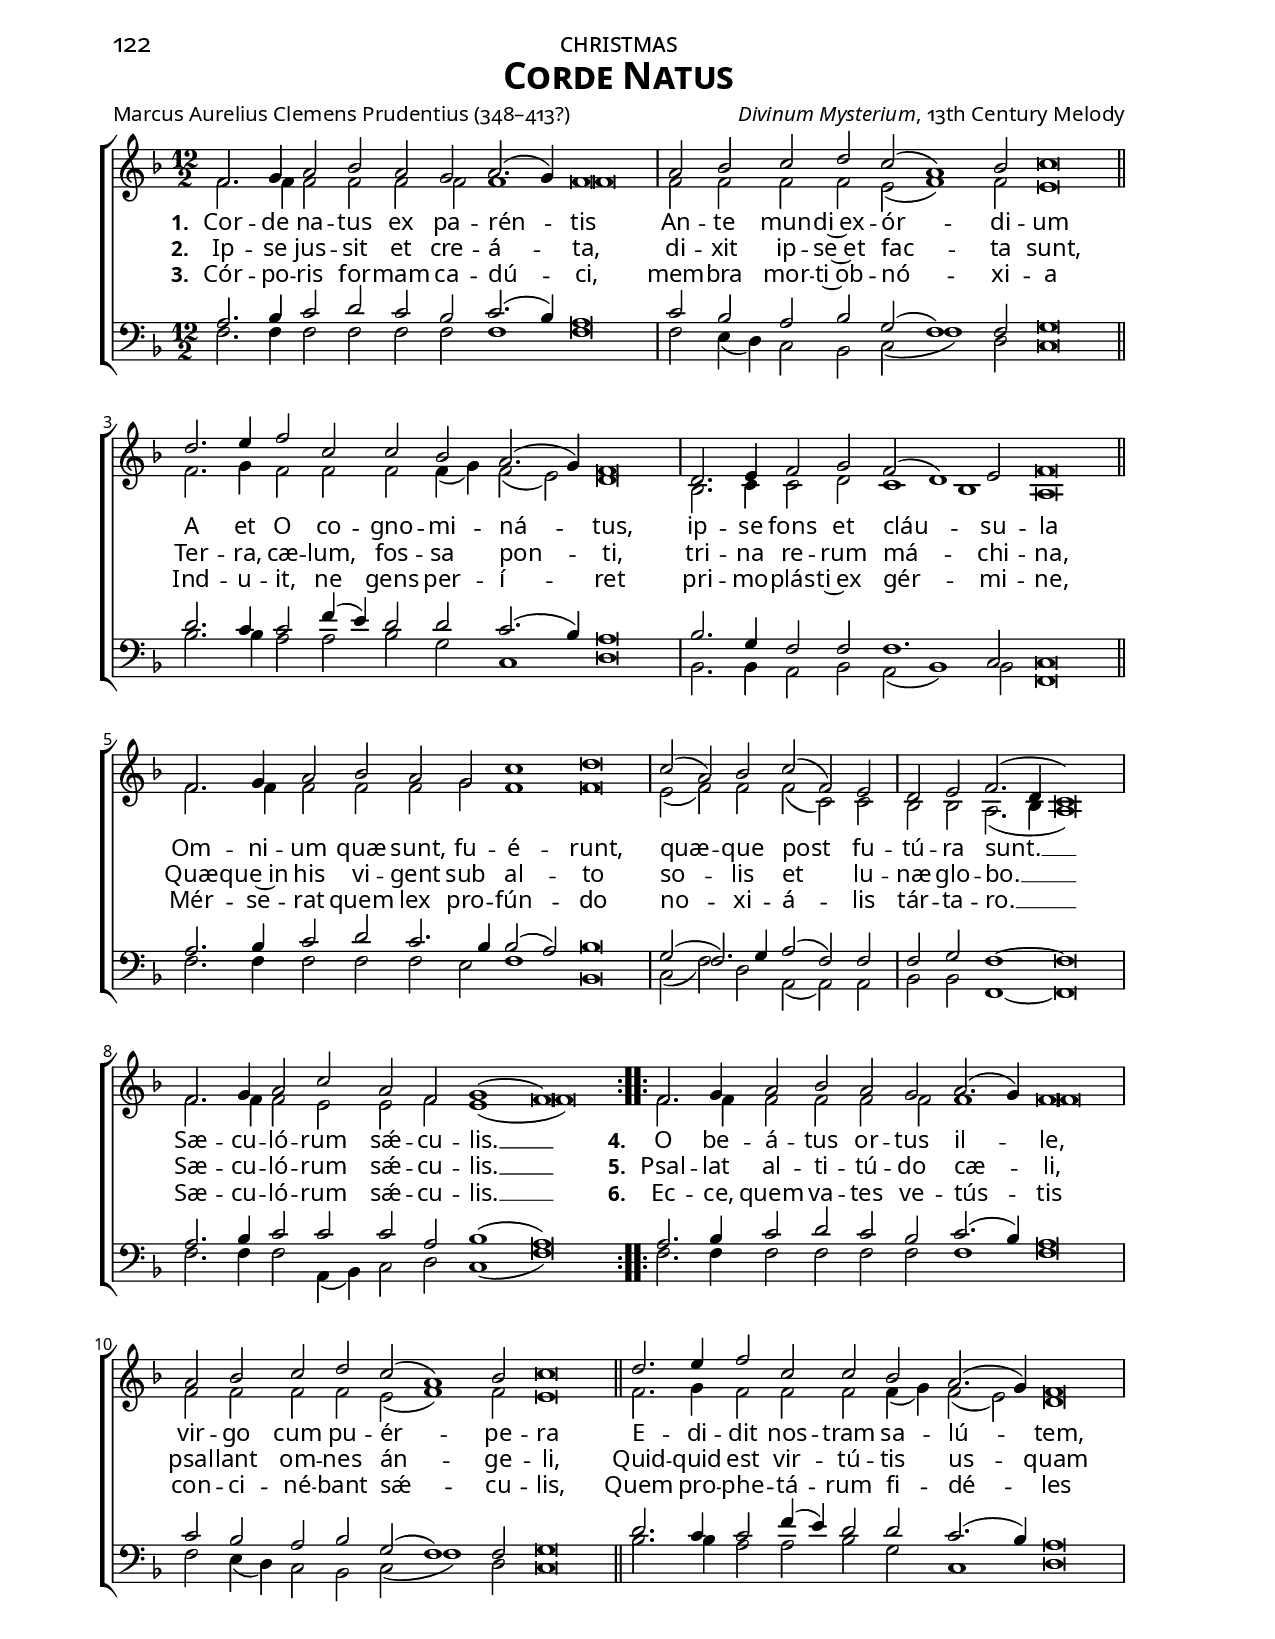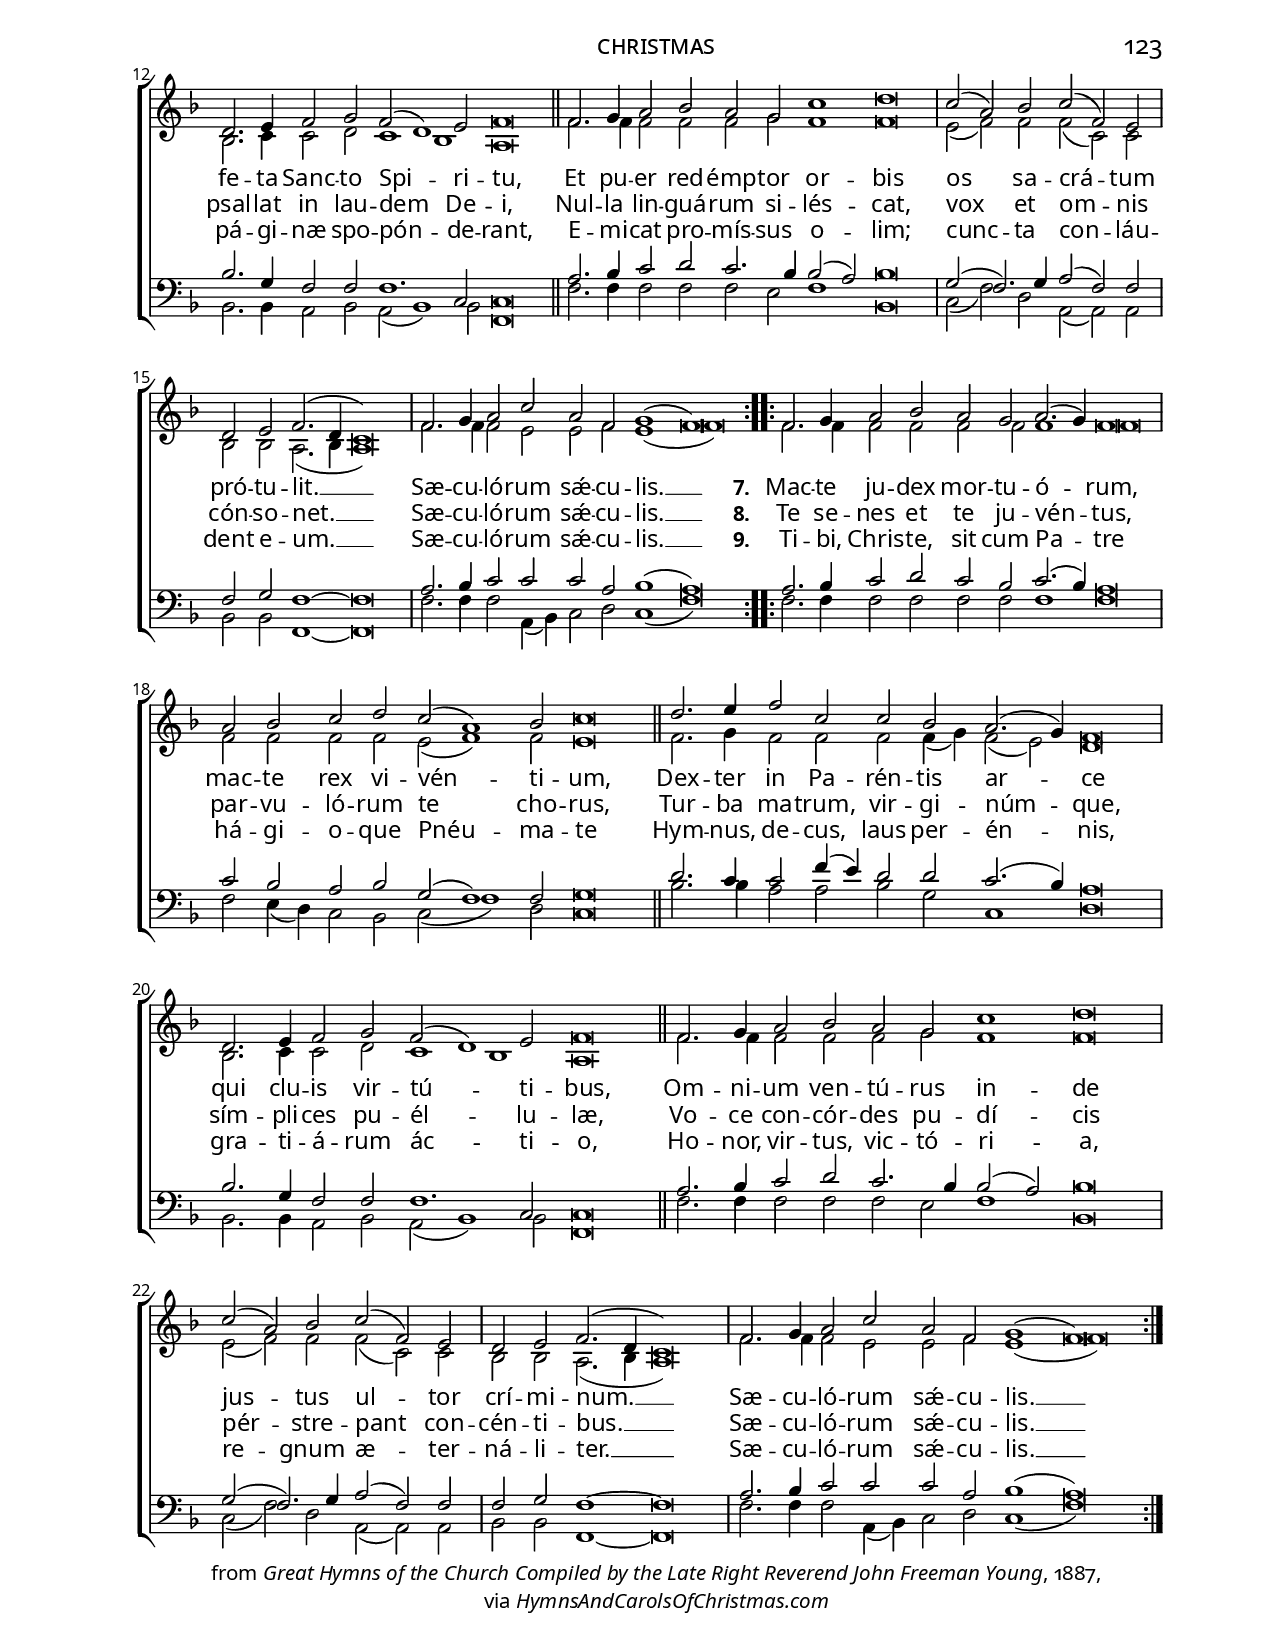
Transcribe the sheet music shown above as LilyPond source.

\version "2.24.0"
\include "util.ly"
\header {
  title = \markup{\override #'(font-name . "Garamond Premier Pro Semibold"){ \abs-fontsize #18 \smallCapsOldStyle"Corde Natus"}}
  poet = \markup\oldStyleNum"Marcus Aurelius Clemens Prudentius (348–413?)"
  composer = \markup\concat{\italic"Divinum Mysterium" \oldStyleNum", 13th Century Melody"}
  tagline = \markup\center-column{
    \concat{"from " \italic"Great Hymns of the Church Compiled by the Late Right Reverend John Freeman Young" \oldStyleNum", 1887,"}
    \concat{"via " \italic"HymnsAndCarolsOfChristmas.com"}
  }
}
\paper {
  %print-all-headers = ##t
  paper-height = 11\in
  paper-width = 8.5\in
  indent = 0\in
  %system-system-spacing = #'((basic-distance . 10) (padding . 0))
  system-system-spacing =
    #'((basic-distance . 0)
       (minimum-distance . 0)
       (padding . -5)
       (stretchability . 100))
  ragged-last-bottom = ##f
  ragged-bottom = ##f
  two-sided = ##t
  inner-margin = 1\in
  outer-margin = 0.75\in
  top-margin = 0.26\in
  bottom-margin = 0.25\in
  first-page-number = #122
  print-first-page-number = ##t
  headerLine = \markup{\override #'(font-name . "Garamond Premier Pro") \smallCapsOldStyle"christmas"}
  oddHeaderMarkup = \markup\fill-line{
     \override #'(font-name . "Garamond Premier Pro")\abs-fontsize #12.5
     \combine 
        \fill-line{"" \if \should-print-page-number
        \oldStylePageNum""
        }
        \fill-line{\headerLine}
  }
  evenHeaderMarkup = \markup {
     \override #'(font-name . "Garamond Premier Pro")\abs-fontsize #12.5
     \combine
        \if \should-print-page-number
        \oldStylePageNum""
        \fill-line{\headerLine}
  }
}
#(set-global-staff-size 18) \paper{ #(define fonts (make-pango-font-tree "Garamond Premier Pro" "Garamond Premier Pro" "Garamond Premier Pro" (/ 18 20))) }
%6.14 #(set-global-staff-size 14) \paper{ #(define fonts (make-pango-font-tree "Garamond Premier Pro" "Garamond Premier Pro" "Garamond Premier Pro" (/ 14 20))) }
%6x9 #(set-global-staff-size 14.5) \paper{ #(define fonts (make-pango-font-tree "Garamond Premier Pro" "Garamond Premier Pro" "Garamond Premier Pro" (/ 14.5 20))) }
global = {
  \key f \major
  \time 12/2
  \autoBeamOff
  \override DynamicLineSpanner.staff-padding = #0.0
  \override DynamicLineSpanner.Y-extent = #'(-1 . 1)
}

sopMusic = \relative c' {
  \repeat volta 3 {
    f2. g4 a2 bes a g a2.( g4) f\breve |
    a2 bes c d c( a1) bes2 c\breve \bar "||"
    
    d2. e4 f2 c c bes a2.( g4) f\breve |
    d2. e4 f2 g f( d1) e2 f\breve \bar "||"
    
    f2. g4 a2 bes a g c1 d\breve |
    \partial 2*6 c2( a) bes c( f,) e |
    
    \partial 2*8 d2 e f2.( d4 c\breve) |
    f2. g4 a2 c a f g1( f\breve)
  }
}
sopWords = \lyricmode {
  
}

altoMusic = \relative c' {
  f2. f4 f2 f f f f1 f\breve |
  f2 f f f e( f1) f2 e\breve \bar "||"
  
  f2. g4 f2 f f f4( g) f2( e) d\breve |
  bes2. c4 c2 d c1 bes a\breve \bar "||"
  
  f'2. f4 f2 f f g f1 f\breve |
  e2( f) f f( c) c |
  
  bes2 bes a2.( bes4 a\breve) |
  f'2. f4 f2 e e f e1( f\breve)
}
altoWords = \lyricmode {
  \dropLyricsIX
  \set associatedVoice = "sopranos"
  \set stanza = #"1. "
  Cor -- de na -- tus ex pa -- rén -- tis
  An -- te mun -- di~ex -- ór -- di -- um
  A et O co -- gno -- mi -- ná -- tus,
  ip -- se fons et cláu -- su -- la
  Om -- ni -- um quæ sunt, fu -- é -- runt,
  quæ -- que post fu -- tú -- ra sunt. __
  Sæ -- cu -- ló -- rum sǽ -- cu -- lis. __
  
  \set stanza = #"4. "
  O be -- á -- tus or -- tus il -- le,
  vir -- go cum pu -- ér -- pe -- ra
  E -- di -- dit nos -- tram sa -- lú -- tem,
  fe -- ta Sanc -- to Spi -- ri -- tu,
  Et pu -- er red -- émp -- tor or -- bis
  os sa -- crá -- tum pró -- tu -- lit. __
  Sæ -- cu -- ló -- rum sǽ -- cu -- lis. __
  
  
  \set stanza = #"7. "
  Mac -- te ju -- dex mor -- tu -- ó -- rum,
  mac -- te rex vi -- vén -- ti -- um,
  Dex -- ter in Pa -- rén -- tis ar -- ce
  qui clu -- is vir -- tú -- ti -- bus,
  Om -- ni -- um ven -- tú -- rus in -- de
  jus -- tus ul -- tor crí -- mi -- num. __
  Sæ -- cu -- ló -- rum sǽ -- cu -- lis. __
}
altoWordsII = \lyricmode {
  \dropLyricsIX
%\markup\italic
  \set associatedVoice = "sopranos"
  \set stanza = #"2. "
  Ip -- se jus -- sit et cre -- á -- ta,
  di -- xit ip -- se~et fac -- ta sunt,
  Ter -- ra, cæ -- lum, fos -- sa pon -- ti,
  tri -- na re -- rum má -- chi -- na,
  Quæ -- que~in his vi -- gent sub al -- to
  so -- lis et lu -- næ glo -- bo. __
  Sæ -- cu -- ló -- rum sǽ -- cu -- lis. __
  
  \set stanza = #"5. "
  Psal -- lat al -- ti -- tú -- do cæ -- li,
  psal -- lant om -- nes án -- ge -- li,
  Quid -- quid est vir -- tú -- tis us -- quam
  psal -- lat in lau -- dem De -- i,
  Nul -- la lin -- guá -- rum si -- lés -- cat,
  vox et om -- nis cón -- so -- net. __
  Sæ -- cu -- ló -- rum sǽ -- cu -- lis. __
  
  \set stanza = #"8. "
  Te se -- nes et te ju -- vén -- tus,
  par -- vu -- ló -- rum te cho -- rus,
  Tur -- ba ma -- trum, vir -- gi -- núm -- que,
  sím -- pli -- ces pu -- él -- lu -- læ,
  Vo -- ce con -- cór -- des pu -- dí -- cis
  pér -- stre -- pant con -- cén -- ti -- bus. __
  Sæ -- cu -- ló -- rum sǽ -- cu -- lis. __
}
altoWordsIII = \lyricmode {
  \dropLyricsIX
  \set associatedVoice = "sopranos"
  \set stanza = #"3. "
  Cór -- po -- ris for -- mam ca -- dú -- ci,
  mem -- bra mor -- ti~ob -- nó -- xi -- a
  Ind -- u -- it, ne gens per -- í -- ret
  pri -- mo -- plás -- ti~ex gér -- mi -- ne,
  Mér -- se -- rat quem lex pro -- fún -- do
  no -- xi -- á -- lis tár -- ta -- ro. __
  Sæ -- cu -- ló -- rum sǽ -- cu -- lis. __
  
  
  \set stanza = #"6. "
  Ec -- ce, quem va -- tes ve -- tús -- tis
  con -- ci -- né -- bant sǽ -- cu -- lis,
  Quem pro -- phe -- tá -- rum fi -- dé -- les
  pá -- gi -- næ spo -- pón -- de -- rant,
  E -- mi -- cat pro -- mís -- sus o -- lim;
  cunc -- ta con -- láu -- dent e -- um. __
  Sæ -- cu -- ló -- rum sǽ -- cu -- lis. __
  
  \set stanza = #"9. "
  Ti -- bi, Chris -- te, sit cum Pa -- tre
  há -- gi -- o -- que Pnéu -- ma -- te
  Hym -- nus, de -- cus, laus per -- én -- nis,
  gra -- ti -- á -- rum ác -- ti -- o,
  Ho -- nor, vir -- tus, vic -- tó -- ri -- a,
  re -- gnum æ -- ter -- ná -- li -- ter. __
  Sæ -- cu -- ló -- rum sǽ -- cu -- lis. __
}
altoWordsIV = \lyricmode {
  \set associatedVoice = "sopranos"
}
altoWordsV = \lyricmode {
  \set associatedVoice = "sopranos"
}
altoWordsVI = \lyricmode {
  \set associatedVoice = "sopranos"
}
altoWordsVII = \lyricmode {
  \set associatedVoice = "sopranos"
}
altoWordsVIII = \lyricmode {
  \set associatedVoice = "sopranos"
}
altoWordsIX = \lyricmode {
  \set associatedVoice = "sopranos"
}
tenorMusic = \relative c' {
  a2. bes4 c2 d c bes c2.( bes4) a\breve |
  c2 bes a bes g( f1) f2 g\breve \bar "||"
  
  d'2. c4 c2 f4( e) d2 d c2.( bes4) a\breve |
  bes2. g4 f2 f f1. c2 c\breve \bar "||"
  
  a'2. bes4 c2 d c2. bes4 bes2( a) bes\breve |
  g2( f2.) g4 a2( f) f |
  
  f2 g f1~f\breve |
  a2. bes4 c2 c c a bes1( a\breve)
}
tenorWords = \lyricmode {

}

bassMusic = \relative c {
  f2. f4 f2 f f f f1 f\breve |
  f2 e4( d) c2 bes c( f1) d2 c\breve \bar "||"
  
  bes'2. bes4 a2 a bes g c,1 d\breve |
  bes2. bes4 a2 bes a( bes1) bes2 f\breve \bar "||"
  
  f'2. f4 f2 f f e f1 bes,\breve |
  c2( f) d a( a) a |
  
  bes2 bes f1~ f\breve |
  f'2. f4 f2 a,4( bes) c2 d c1( f\breve)
}
bassWords = \lyricmode {

}

pianoRH = \relative c' {
  
}
pianoLH = \relative c' {
  
}

\score {
  <<
   \new ChoirStaff <<
    \new Staff = women <<
      \new Voice = "sopranos" { \voiceOne << \global \repeat unfold3\sopMusic >> }
      \new Voice = "altos" { \voiceTwo << \global \repeat unfold3\altoMusic >> }
    >>
    \new Lyrics \with { alignAboveContext = #"women" \override VerticalAxisGroup.nonstaff-relatedstaff-spacing = #'((basic-distance . 1))} \lyricsto "sopranos" \sopWords
    \new Lyrics = "altosIX"  \with { alignBelowContext = #"women" } \lyricsto "altos" \altoWordsIX
    \new Lyrics = "altosVIII"  \with { alignBelowContext = #"women" } \lyricsto "altos" \altoWordsVIII
    \new Lyrics = "altosVII"  \with { alignBelowContext = #"women" } \lyricsto "altos" \altoWordsVII
    \new Lyrics = "altosVI"  \with { alignBelowContext = #"women" } \lyricsto "altos" \altoWordsVI
    \new Lyrics = "altosV"  \with { alignBelowContext = #"women" } \lyricsto "altos" \altoWordsV
    \new Lyrics = "altosIV"  \with { alignBelowContext = #"women" } \lyricsto "altos" \altoWordsIV
    \new Lyrics = "altosIII"  \with { alignBelowContext = #"women" } \lyricsto "altos" \altoWordsIII
    \new Lyrics = "altosII"  \with { alignBelowContext = #"women" } \lyricsto "altos" \altoWordsII
    \new Lyrics = "altos"  \with { alignBelowContext = #"women" \override VerticalAxisGroup.nonstaff-relatedstaff-spacing = #'((padding . -0.5))} \lyricsto "altos" \altoWords
   \new Staff = men <<
      \clef bass
      \new Voice = "tenors" { \voiceOne << \global \repeat unfold3\tenorMusic >> }
      \new Voice = "basses" { \voiceTwo << \global \repeat unfold3\bassMusic >> }
    >>
    \new Lyrics \with { alignAboveContext = #"men" \override VerticalAxisGroup.nonstaff-relatedstaff-spacing = #'((basic-distance . 1)) } \lyricsto "tenors" \tenorWords
    \new Lyrics \with { alignBelowContext = #"men" \override VerticalAxisGroup.nonstaff-relatedstaff-spacing = #'((basic-distance . 1)) } \lyricsto "basses" \bassWords
  >>
%    \new PianoStaff << \new Staff { \new Voice { \pianoRH } } \new Staff { \clef "bass" \pianoLH } >>
  >>
  \layout {
  \context {
    \Lyrics
    \override LyricText.font-size = #1.3
  }
%6.14 \context {\Lyrics \override LyricText.font-size = #0.5 }
    \context {
      \Score
      %\override SpacingSpanner.base-shortest-duration = #(ly:make-moment 1/8)
      %\override SpacingSpanner.common-shortest-duration = #(ly:make-moment 1/4)
    }
    \context {
      % Remove all empty staves
      % \Staff \RemoveEmptyStaves \override VerticalAxisGroup.remove-first = ##t
    }
    \context {
      \Lyrics
      \override LyricText.X-offset = #center-on-word
    }
  }
}

